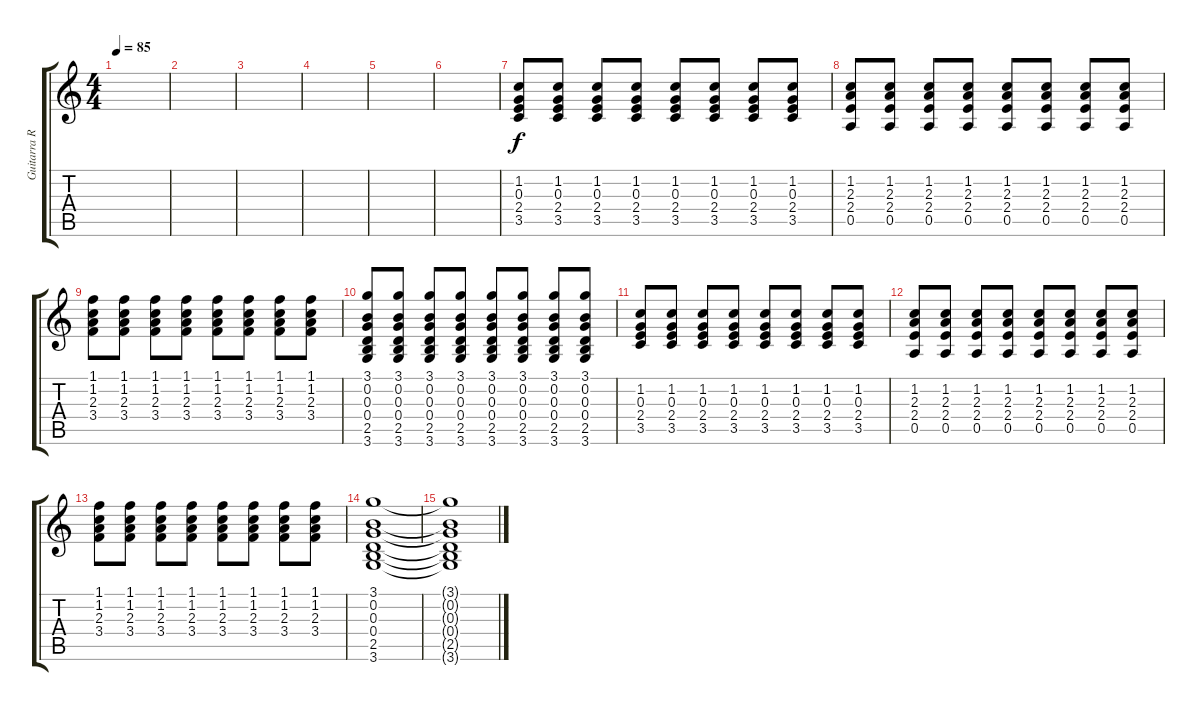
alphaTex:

\track ("Guitarra Ritmica" "Guitarra R") {instrument acousticguitarsteel}
\staff {score tabs}
\tuning (E4 B3 G3 D3 A2 E2) {hide}
\ts (4 4)
\tempo 85
\clef g2
\ks c
|
|
|
|
|
|
(1.2 0.3 2.4 3.5).8 (1.2 0.3 2.4 3.5).8 (1.2 0.3 2.4 3.5).8 (1.2 0.3 2.4 3.5).8 (1.2 0.3 2.4 3.5).8 (1.2 0.3 2.4 3.5).8 (1.2 0.3 2.4 3.5).8 (1.2 0.3 2.4 3.5).8 |
(1.2 2.3 2.4 0.5).8 (1.2 2.3 2.4 0.5).8 (1.2 2.3 2.4 0.5).8 (1.2 2.3 2.4 0.5).8 (1.2 2.3 2.4 0.5).8 (1.2 2.3 2.4 0.5).8 (1.2 2.3 2.4 0.5).8 (1.2 2.3 2.4 0.5).8 |
(1.1 1.2 2.3 3.4).8 (1.1 1.2 2.3 3.4).8 (1.1 1.2 2.3 3.4).8 (1.1 1.2 2.3 3.4).8 (1.1 1.2 2.3 3.4).8 (1.1 1.2 2.3 3.4).8 (1.1 1.2 2.3 3.4).8 (1.1 1.2 2.3 3.4).8 |
(3.1 0.2 0.3 0.4 2.5 3.6).8 (3.1 0.2 0.3 0.4 2.5 3.6).8 (3.1 0.2 0.3 0.4 2.5 3.6).8 (3.1 0.2 0.3 0.4 2.5 3.6).8 (3.1 0.2 0.3 0.4 2.5 3.6).8 (3.1 0.2 0.3 0.4 2.5 3.6).8 (3.1 0.2 0.3 0.4 2.5 3.6).8 (3.1 0.2 0.3 0.4 2.5 3.6).8 |
(1.2 0.3 2.4 3.5).8 (1.2 0.3 2.4 3.5).8 (1.2 0.3 2.4 3.5).8 (1.2 0.3 2.4 3.5).8 (1.2 0.3 2.4 3.5).8 (1.2 0.3 2.4 3.5).8 (1.2 0.3 2.4 3.5).8 (1.2 0.3 2.4 3.5).8 |
(1.2 2.3 2.4 0.5).8 (1.2 2.3 2.4 0.5).8 (1.2 2.3 2.4 0.5).8 (1.2 2.3 2.4 0.5).8 (1.2 2.3 2.4 0.5).8 (1.2 2.3 2.4 0.5).8 (1.2 2.3 2.4 0.5).8 (1.2 2.3 2.4 0.5).8 |
(1.1 1.2 2.3 3.4).8 (1.1 1.2 2.3 3.4).8 (1.1 1.2 2.3 3.4).8 (1.1 1.2 2.3 3.4).8 (1.1 1.2 2.3 3.4).8 (1.1 1.2 2.3 3.4).8 (1.1 1.2 2.3 3.4).8 (1.1 1.2 2.3 3.4).8 |
(3.1 0.2 0.3 0.4 2.5 3.6).1 |
(3.1{t} 0.2{t} 0.3{t} 0.4{t} 2.5{t} 3.6{t}).1
